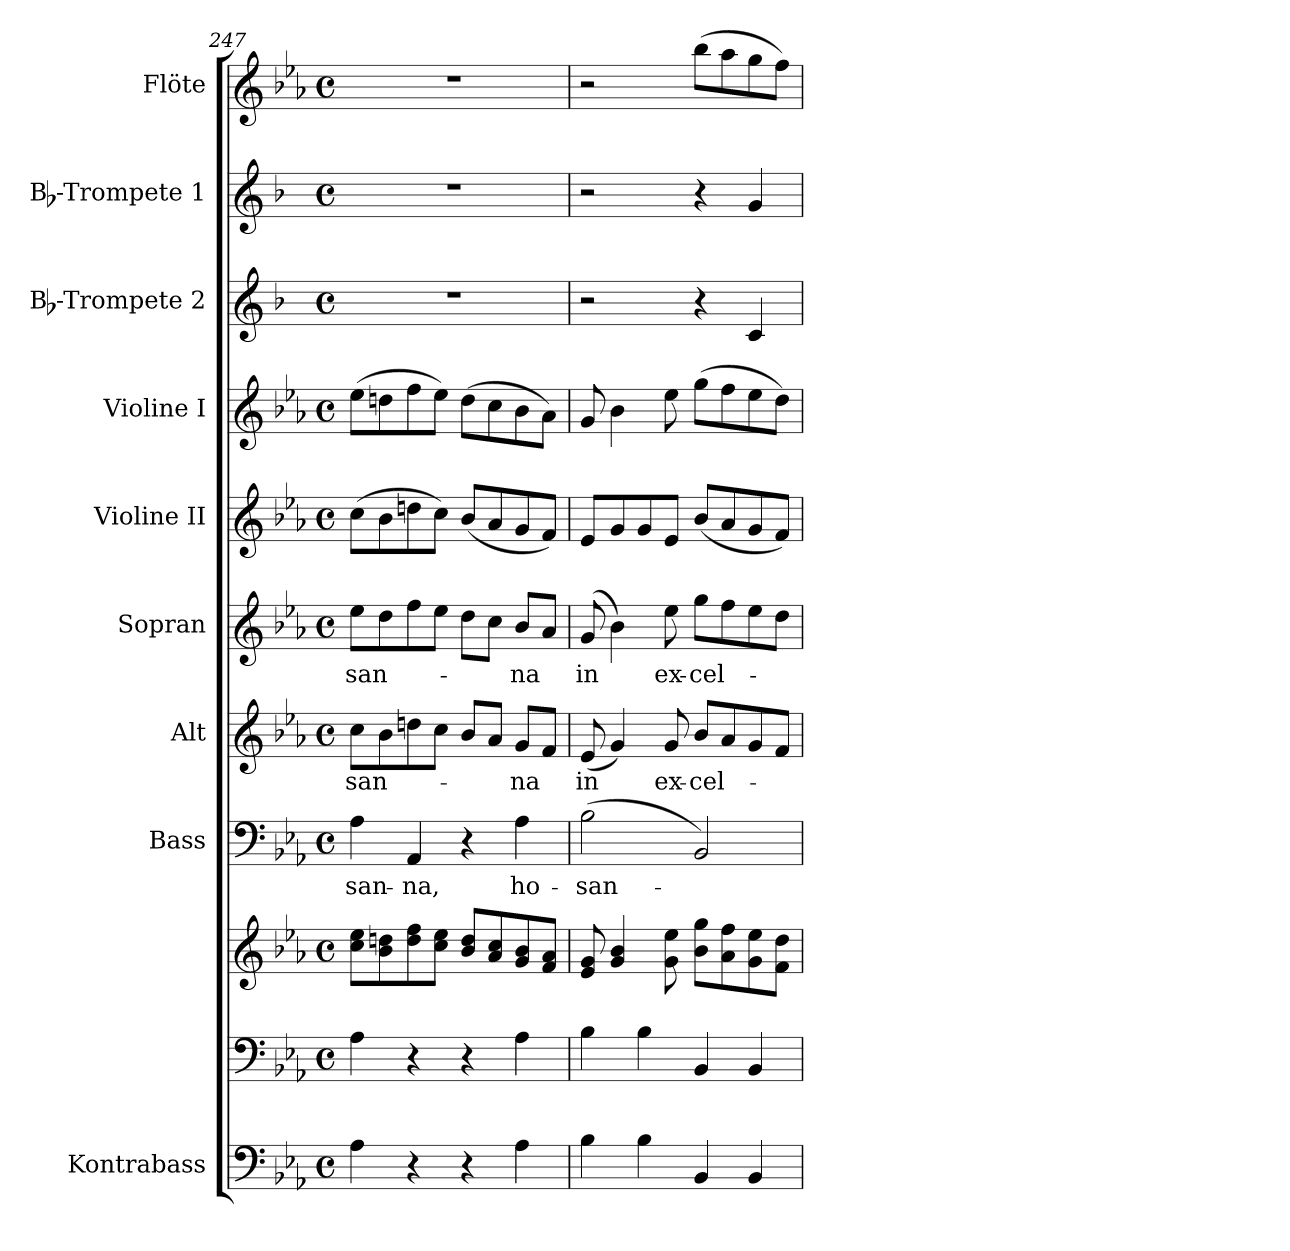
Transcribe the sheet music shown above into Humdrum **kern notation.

**kern	**kern	**kern	**kern	**text	**kern	**text	**kern	**text	**kern	**kern	**kern	**kern	**kern
*part10	*part9	*part9	*part8	*part8	*part7	*part7	*part6	*part6	*part5	*part4	*part3	*part2	*part1
*staff11	*staff10	*staff9	*staff8	*staff8	*staff7	*staff7	*staff6	*staff6	*staff5	*staff4	*staff3	*staff2	*staff1
*I"Kontrabass	*	*	*I"Bass	*	*I"Alt	*	*I"Sopran	*	*I"Violine II	*I"Violine I	*I"Bb-Trompete 2	*I"Bb-Trompete 1	*I"Flöte
*I'Kb.	*	*	*I'B.	*	*I'A.	*	*I'S.	*	*I'Vl. II	*I'Vl. I	*I'Bb Trp. 2	*I'Bb Trp. 1	*I'Fl.
*clefF4	*clefF4	*clefG2	*clefF4	*	*clefG2	*	*clefG2	*	*clefG2	*clefG2	*clefG2	*clefG2	*clefG2
*ITrd7c12	*	*	*	*	*	*	*	*	*	*	*ITrd1c2	*ITrd1c2	*
*k[b-e-a-]	*k[b-e-a-]	*k[b-e-a-]	*k[b-e-a-]	*	*k[b-e-a-]	*	*k[b-e-a-]	*	*k[b-e-a-]	*k[b-e-a-]	*k[b-e-a-]	*k[b-e-a-]	*k[b-e-a-]
*E-:	*E-:	*E-:	*E-:	*	*E-:	*	*E-:	*	*E-:	*E-:	*E-:	*E-:	*E-:
*M4/4	*M4/4	*M4/4	*M4/4	*	*M4/4	*	*M4/4	*	*M4/4	*M4/4	*M4/4	*M4/4	*M4/4
*met(c)	*met(c)	*met(c)	*met(c)	*	*met(c)	*	*met(c)	*	*met(c)	*met(c)	*met(c)	*met(c)	*met(c)
=247	=247	=247	=247	=247	=247	=247	=247	=247	=247	=247	=247	=247	=247
!	!	!	!	!LO:LY:b	!	!LO:LY:b	!	!LO:LY:b	!	!	!	!	!
4AA-\	4A-\	8cc\ 8ee-\L	4A-\	-san-	8cc\L	-san-	8ee-\L	-san-	(>8cc\L	(>8ee-\L	1r	1r	1r
.	.	8b-\ 8ddn\	.	.	8b-\	.	8dd\	.	8b-\	8ddn\	.	.	.
!	!	!	!	!LO:LY:b	!	!	!	!	!	!	!	!	!
4r	4r	8dd\ 8ff\	4AA-/	-na,	8ddn\	.	8ff\	.	8ddn\	8ff\	.	.	.
.	.	8cc\ 8ee-\J	.	.	8cc\J	.	8ee-\J	.	8cc\J)	8ee-\J)	.	.	.
4r	4r	8b-/ 8dd/L	4r	.	8b-/L	.	8dd\L	.	(<8b-/L	(>8dd\L	.	.	.
.	.	8a-/ 8cc/	.	.	8a-/J	.	8cc\J	.	8a-/	8cc\	.	.	.
!	!	!	!	!LO:LY:b	!	!LO:LY:b	!	!LO:LY:b	!	!	!	!	!
4AA-\	4A-\	8g/ 8b-/	4A-\	ho-	8g/L	-na	8b-/L	-na	8g/	8b-\	.	.	.
.	.	8f/ 8a-/J	.	.	8f/J	.	8a-/J	.	8f/J)	8a-\J)	.	.	.
!!LO:PB:g=z
=248	=248	=248	=248	=248	=248	=248	=248	=248	=248	=248	=248	=248	=248
!	!	!	!	!LO:LY:b	!	!LO:LY:b	!	!LO:LY:b	!	!	!	!	!
4BB-\	4B-\	8e-/ 8g/	(>2B-\	-san-	(<8e-/	in	(8g/	in	8e-/L	8g/	2r	2r	2r
.	.	4g/ 4b-/	.	.	4g/)	.	4b-\)	.	8g/	4b-\	.	.	.
4BB-\	4B-\	.	.	.	.	.	.	.	8g/	.	.	.	.
!	!	!	!	!	!	!LO:LY:b	!	!LO:LY:b	!	!	!	!	!
.	.	8g\ 8ee-\	.	.	8g/	ex-	8ee-\	ex-	8e-/J	8ee-\	.	.	.
!	!	!	!	!	!	!LO:LY:b	!	!LO:LY:b	!	!	!	!	!
4BBB-/	4BB-/	8b-\ 8gg\L	2BB-/)	.	8b-/L	-cel-	8gg\L	-cel-	(<8b-/L	(>8gg\L	4r	4r	(>8bb-\L
.	.	8a-\ 8ff\	.	.	8a-/	.	8ff\	.	8a-/	8ff\	.	.	8aa-\
4BBB-/	4BB-/	8g\ 8ee-\	.	.	8g/	.	8ee-\	.	8g/	8ee-\	4B-/	4f/	8gg\
.	.	8f\ 8dd\J	.	.	8f/J	.	8dd\J	.	8f/J)	8dd\J)	.	.	8ff\J)
=	=	=	=	=	=	=	=	=	=	=	=	=	=
*-	*-	*-	*-	*-	*-	*-	*-	*-	*-	*-	*-	*-	*-
